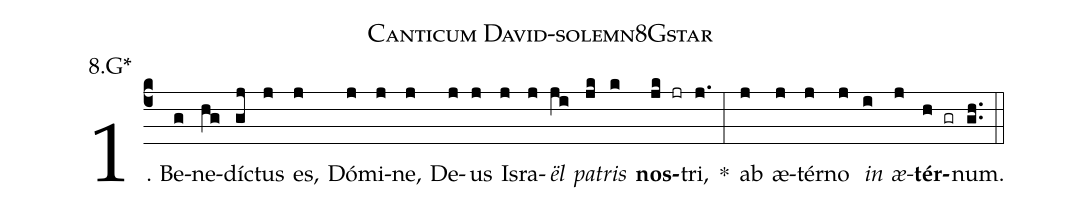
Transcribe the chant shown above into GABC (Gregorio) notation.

name: Canticum David-solemn8Gstar;
annotation: 8.G*;
%%
(c4)1. Be(g)ne(hg)díc(gj)tus(j) es,(j) Dó(j)mi(j)ne,(j) De(j)us(j) Is(j)ra(j)<i>ël</i>(ji) <i>pa</i>(jk)<i>tris</i>(k) <b>nos</b>(jk jr)tri,(j.) *(:) ab(j) æ(j)tér(j)no(j) <i>in</i>(i) <i>æ</i>(j)<b>tér</b>(h gr)num.(gh..) (::)
